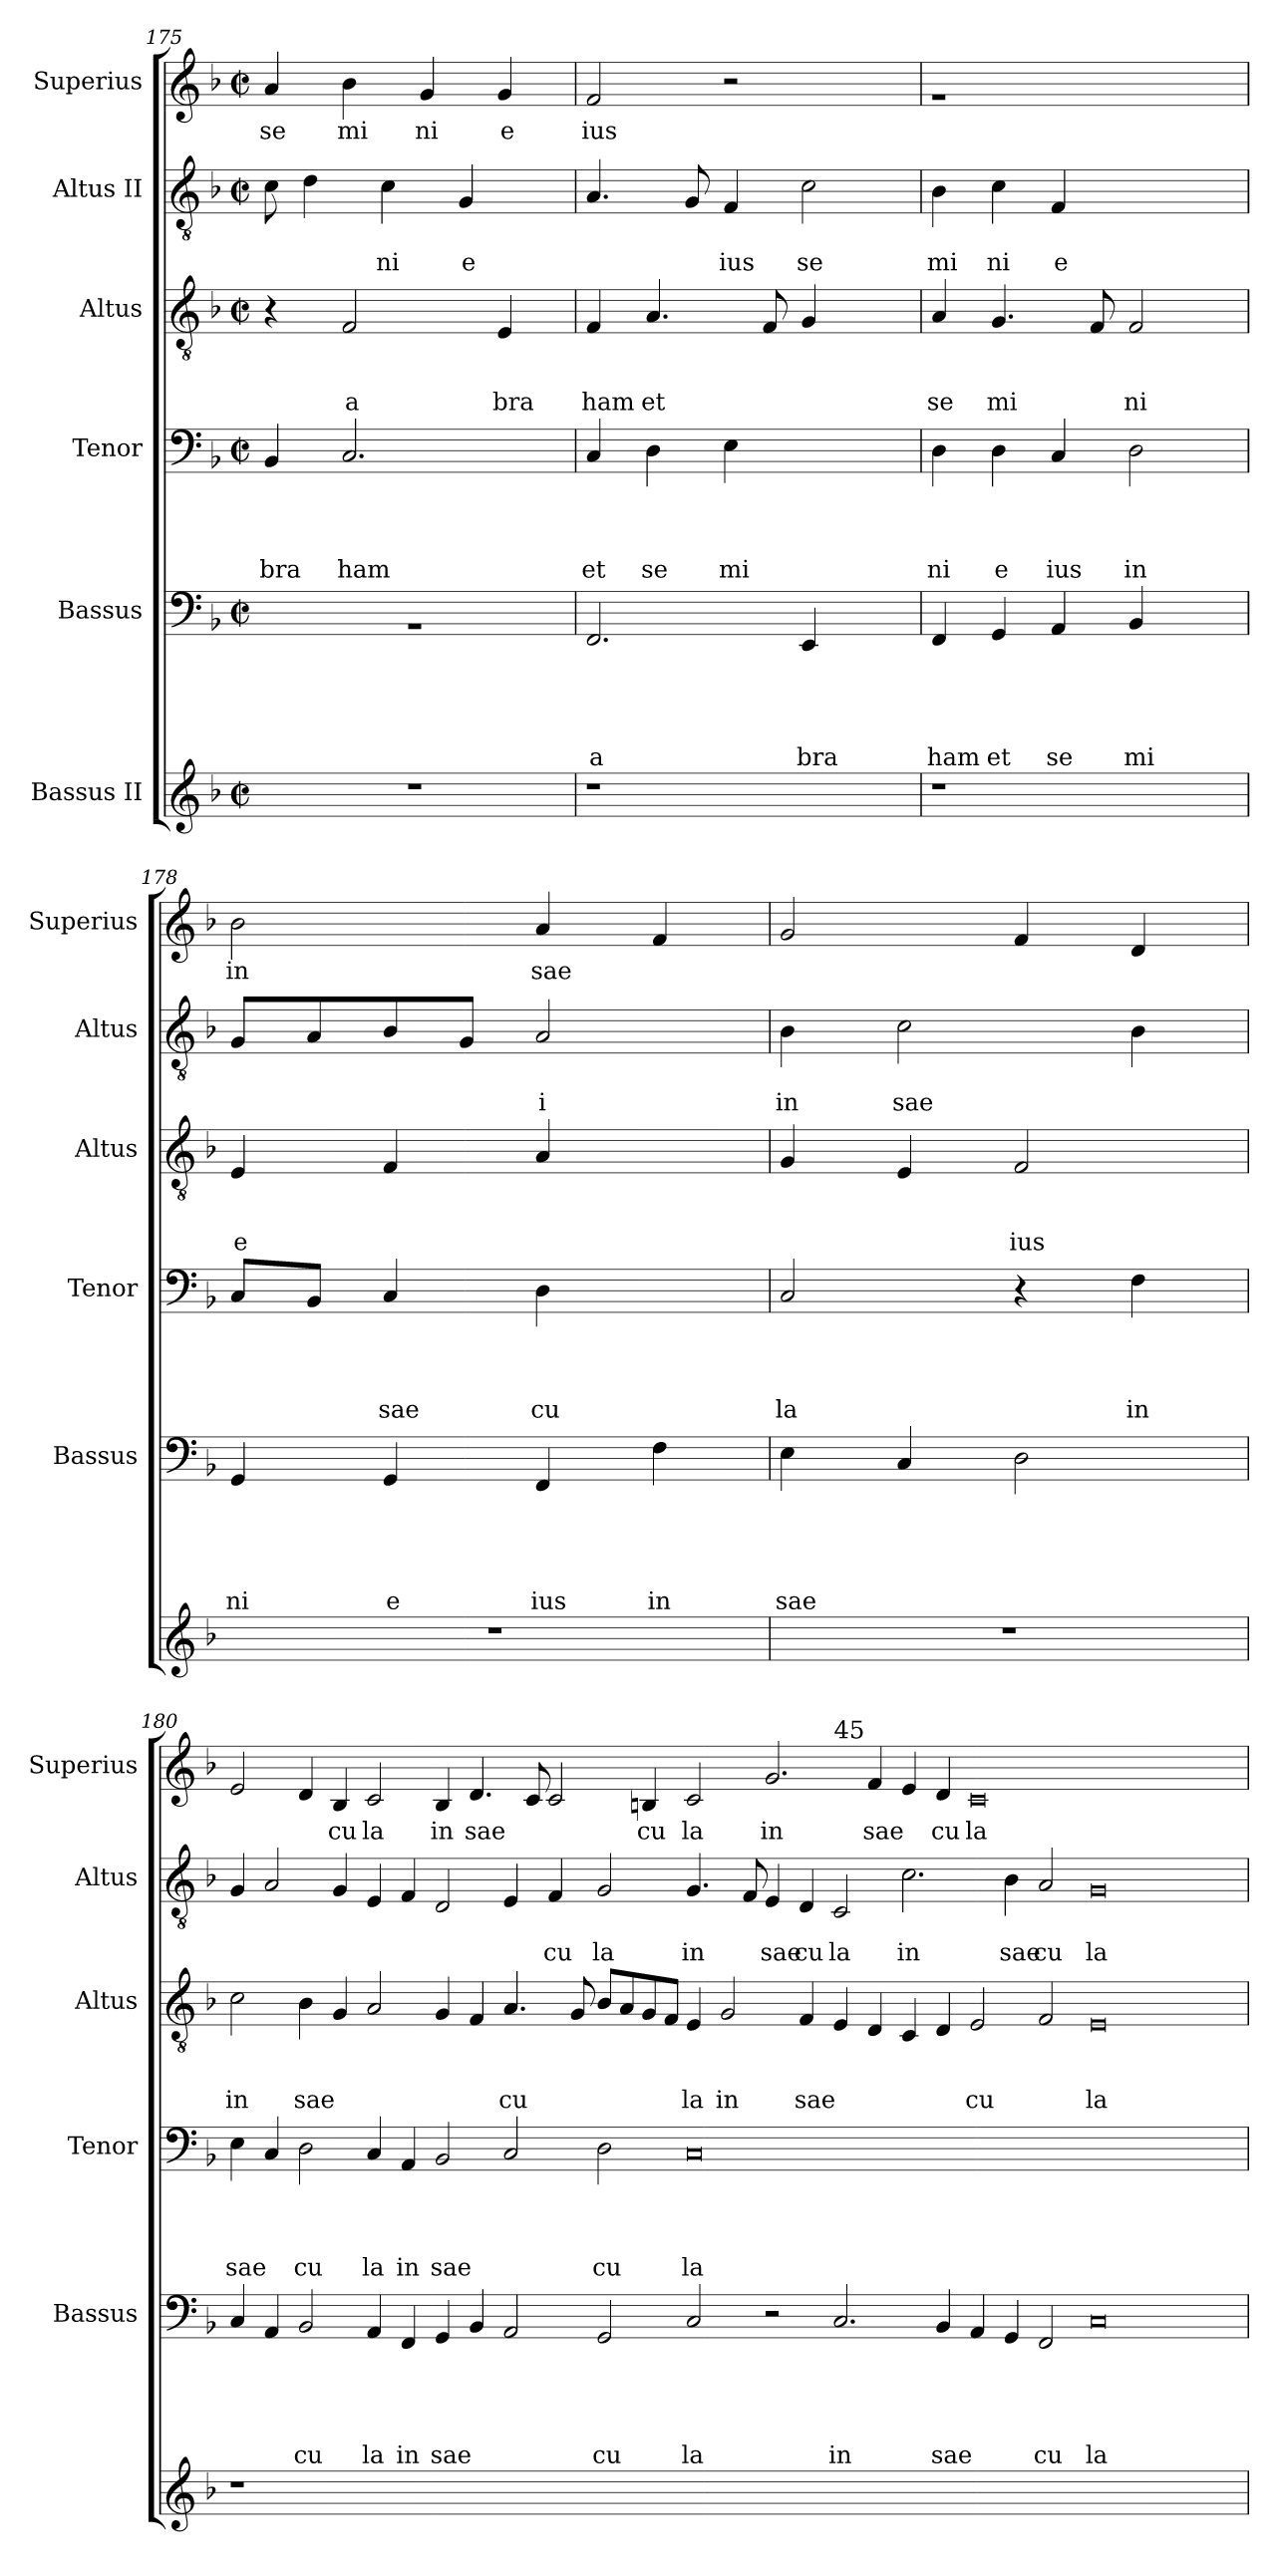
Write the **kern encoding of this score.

**kern	**kern	**text	**text	**text	**text	**text	**kern	**text	**text	**text	**text	**kern	**text	**text	**text	**kern	**text	**text	**kern	**text
*part6	*part5	*part5	*part5	*part5	*part5	*part5	*part4	*part4	*part4	*part4	*part4	*part3	*part3	*part3	*part3	*part2	*part2	*part2	*part1	*part1
*staff6	*staff5	*staff5	*staff5	*staff5	*staff5	*staff5	*staff4	*staff4	*staff4	*staff4	*staff4	*staff3	*staff3	*staff3	*staff3	*staff2	*staff2	*staff2	*staff1	*staff1
*I"Bassus II	*I"Bassus	*	*	*	*	*	*I"Tenor	*	*	*	*	*I"Altus	*	*	*	*I"Altus II	*	*	*I"Superius	*
*	*I'Bassus	*	*	*	*	*	*I'Tenor	*	*	*	*	*I'Altus	*	*	*	*I'Altus	*	*	*I'Superius	*
*clefG2	*clefF4	*	*	*	*	*	*clefF4	*	*	*	*	*clefGv2	*	*	*	*clefGv2	*	*	*clefG2	*
*k[b-]	*k[b-]	*	*	*	*	*	*k[b-]	*	*	*	*	*k[b-]	*	*	*	*k[b-]	*	*	*k[b-]	*
*F:	*F:	*	*	*	*	*	*F:	*	*	*	*	*F:	*	*	*	*F:	*	*	*F:	*
*M2/2	*M2/2	*	*	*	*	*	*M2/2	*	*	*	*	*M2/2	*	*	*	*M2/2	*	*	*M2/2	*
*met(c|)	*met(c|)	*	*	*	*	*	*met(c|)	*	*	*	*	*met(c|)	*	*	*	*met(c|)	*	*	*met(c|)	*
=175	=175	=175	=175	=175	=175	=175	=175	=175	=175	=175	=175	=175	=175	=175	=175	=175	=175	=175	=175	=175
!	!	!	!	!	!	!	!	!	!	!	!LO:LY:b	!	!	!	!	!	!	!	!	!LO:LY:b
1r	1rC	.	.	.	.	.	4BB-/	.	.	.	bra	4r	.	.	.	8c\	.	.	4a/	se
.	.	.	.	.	.	.	.	.	.	.	.	.	.	.	.	4d\	.	.	.	.
!	!	!	!	!	!	!	!	!	!	!	!LO:LY:b	!	!	!	!LO:LY:b	!	!	!	!	!LO:LY:b
.	.	.	.	.	.	.	2.C/	.	.	.	ham	2F/	.	.	a	.	.	.	4b-\	mi
!	!	!	!	!	!	!	!	!	!	!	!	!	!	!	!	!	!	!LO:LY:b	!	!
.	.	.	.	.	.	.	.	.	.	.	.	.	.	.	.	4c\	.	ni	.	.
!	!	!	!	!	!	!	!	!	!	!	!	!	!	!	!	!	!	!	!	!LO:LY:b
.	.	.	.	.	.	.	.	.	.	.	.	.	.	.	.	.	.	.	4g/	ni
!	!	!	!	!	!	!	!	!	!	!	!	!	!	!	!	!	!	!LO:LY:b	!	!
.	.	.	.	.	.	.	.	.	.	.	.	.	.	.	.	4G/	.	e	.	.
!	!	!	!	!	!	!	!	!	!	!	!	!	!	!	!LO:LY:b	!	!	!	!	!LO:LY:b
.	.	.	.	.	.	.	.	.	.	.	.	4E/	.	.	bra	.	.	.	4g/	e
.	.	.	.	.	.	.	.	.	.	.	.	.	.	.	.	8ryy	.	.	.	.
=176	=176	=176	=176	=176	=176	=176	=176	=176	=176	=176	=176	=176	=176	=176	=176	=176	=176	=176	=176	=176
!	!	!	!	!	!	!LO:LY:b	!	!	!	!	!LO:LY:b	!	!	!	!LO:LY:b	!	!	!	!	!LO:LY:b
1r	2.FF/	.	.	.	.	a	4C/	.	.	.	et	4F/	.	.	ham	4.A/	.	.	2f/	ius
!	!	!	!	!	!	!	!	!	!	!	!LO:LY:b	!	!	!	!LO:LY:b	!	!	!	!	!
.	.	.	.	.	.	.	4D\	.	.	.	se	4.A/	.	.	et	.	.	.	.	.
.	.	.	.	.	.	.	.	.	.	.	.	.	.	.	.	8G/	.	.	.	.
!	!	!	!	!	!	!	!	!	!	!	!LO:LY:b	!	!	!	!	!	!	!LO:LY:b	!	!
.	.	.	.	.	.	.	4E\	.	.	.	mi	.	.	.	.	4F/	.	ius	2r	.
.	.	.	.	.	.	.	.	.	.	.	.	8F/	.	.	.	.	.	.	.	.
!	!	!	!	!	!	!LO:LY:b	!	!	!	!	!	!	!	!	!	!	!	!LO:LY:b	!	!
.	4EE/	.	.	.	.	bra	2ryy	.	.	.	.	4G/	.	.	.	2c\	.	se	.	.
4ryy	4ryy	.	.	.	.	.	.	.	.	.	.	4ryy	.	.	.	.	.	.	4ryy	.
=177	=177	=177	=177	=177	=177	=177	=177	=177	=177	=177	=177	=177	=177	=177	=177	=177	=177	=177	=177	=177
!	!	!	!	!	!	!LO:LY:b	!	!	!	!	!LO:LY:b	!	!	!	!LO:LY:b	!	!	!LO:LY:b	!	!
1r	4FF/	.	.	.	.	ham	4D\	.	.	.	ni	4A/	.	.	se	4B-\	.	mi	1ra	.
!	!	!	!	!	!	!LO:LY:b	!	!	!	!	!LO:LY:b	!	!	!	!LO:LY:b	!	!	!LO:LY:b	!	!
.	4GG/	.	.	.	.	et	4D\	.	.	.	e	4.G/	.	.	mi	4c\	.	ni	.	.
!	!	!	!	!	!	!LO:LY:b	!	!	!	!	!LO:LY:b	!	!	!	!	!	!	!LO:LY:b	!	!
.	4AA/	.	.	.	.	se	4C/	.	.	.	ius	.	.	.	.	4F/	.	e	.	.
.	.	.	.	.	.	.	.	.	.	.	.	8F/	.	.	.	.	.	.	.	.
!	!	!	!	!	!	!LO:LY:b	!	!	!	!	!LO:LY:b	!	!	!	!LO:LY:b	!	!	!	!	!
.	4BB-/	.	.	.	.	mi	2D\	.	.	.	in	2F/	.	.	ni	2ryy	.	.	.	.
4ryy	4ryy	.	.	.	.	.	.	.	.	.	.	.	.	.	.	.	.	.	4ryy	.
=178	=178	=178	=178	=178	=178	=178	=178	=178	=178	=178	=178	=178	=178	=178	=178	=178	=178	=178	=178	=178
!	!	!	!	!	!	!LO:LY:b	!	!	!	!	!	!	!	!	!LO:LY:b	!	!	!	!	!LO:LY:b
1r	4GG/	.	.	.	.	ni	8C/L	.	.	.	.	4E/	.	.	e	8G/L	.	.	2b-\	in
.	.	.	.	.	.	.	8BB-/J	.	.	.	.	.	.	.	.	8A/	.	.	.	.
!	!	!	!	!	!	!LO:LY:b	!	!	!	!	!LO:LY:b	!	!	!	!	!	!	!	!	!
.	4GG/	.	.	.	.	e	4C/	.	.	.	sae	4F/	.	.	.	8B-/	.	.	.	.
.	.	.	.	.	.	.	.	.	.	.	.	.	.	.	.	8G/J	.	.	.	.
!	!	!	!	!	!	!LO:LY:b	!	!	!	!	!LO:LY:b	!	!	!	!	!	!	!LO:LY:b:rj	!	!LO:LY:b
.	4FF/	.	.	.	.	ius	4D\	.	.	.	cu	4A/	.	.	.	2A/	.	i	4a/	sae
!	!	!	!	!	!	!LO:LY:b	!	!	!	!	!	!	!	!	!	!	!	!	!	!
.	4F\	.	.	.	.	in	4ryy	.	.	.	.	4ryy	.	.	.	.	.	.	4f/	.
=179	=179	=179	=179	=179	=179	=179	=179	=179	=179	=179	=179	=179	=179	=179	=179	=179	=179	=179	=179	=179
!	!	!	!	!	!	!LO:LY:b	!	!	!	!	!LO:LY:b	!	!	!	!	!	!	!LO:LY:b	!	!
1r	4E\	.	.	.	.	sae	2C/	.	.	.	la	4G/	.	.	.	4B-\	.	in	2g/	.
!	!	!	!	!	!	!	!	!	!	!	!	!	!	!	!	!	!	!LO:LY:b	!	!
.	4C/	.	.	.	.	.	.	.	.	.	.	4E/	.	.	.	2c\	.	sae	.	.
!	!	!	!	!	!	!	!	!	!	!	!	!	!	!	!LO:LY:b	!	!	!	!	!
.	2D\	.	.	.	.	.	4r	.	.	.	.	2F/	.	.	ius	.	.	.	4f/	.
!	!	!	!	!	!	!	!	!	!	!	!LO:LY:b	!	!	!	!	!	!	!	!	!
.	.	.	.	.	.	.	4F\	.	.	.	in	.	.	.	.	4B-\	.	.	4d/	.
!!LO:PB:g=z
=180	=180	=180	=180	=180	=180	=180	=180	=180	=180	=180	=180	=180	=180	=180	=180	=180	=180	=180	=180	=180
!	!	!	!	!	!	!	!	!	!	!	!LO:LY:b	!	!	!	!LO:LY:b	!	!	!	!	!
*	*	*	*	*	*	*	*	*	*	*	*	*	*	*	*	*	*	*	*^	*
1r	4C/	.	.	.	.	.	4E\	.	.	.	sae	2c\	.	.	in	4G/	.	.	2e/	00ryy	.
.	4AA/	.	.	.	.	.	4C/	.	.	.	.	.	.	.	.	2A/	.	.	.	.	.
!	!	!	!	!	!	!LO:LY:b	!	!	!	!	!LO:LY:b	!	!	!	!LO:LY:b	!	!	!	!	!	!
.	2BB-/	.	.	.	.	cu	2D\	.	.	.	cu	4B-\	.	.	sae	.	.	.	4d/	.	.
!	!	!	!	!	!	!	!	!	!	!	!	!	!	!	!	!	!	!	!	!	!LO:LY:b
.	.	.	.	.	.	.	.	.	.	.	.	4G/	.	.	.	4G/	.	.	4B-/	.	cu
!	!	!	!	!	!	!LO:LY:b	!	!	!	!	!LO:LY:b	!	!	!	!	!	!	!	!	!	!LO:LY:b
1%7ryy	4AA/	.	.	.	.	la	4C/	.	.	.	la	2A/	.	.	.	4E/	.	.	2c/	.	la
!	!	!	!	!	!	!LO:LY:b	!	!	!	!	!LO:LY:b	!	!	!	!	!	!	!	!	!	!
.	4FF/	.	.	.	.	in	4AA/	.	.	.	in	.	.	.	.	4F/	.	.	.	.	.
!	!	!	!	!	!	!LO:LY:b	!	!	!	!	!LO:LY:b	!	!	!	!	!	!	!	!	!	!LO:LY:b
.	4GG/	.	.	.	.	sae	2BB-/	.	.	.	sae	4G/	.	.	.	2D/	.	.	4B-/	.	in
!	!	!	!	!	!	!	!	!	!	!	!	!	!	!	!	!	!	!	!	!	!LO:LY:b
.	4BB-/	.	.	.	.	.	.	.	.	.	.	4F/	.	.	.	.	.	.	4.d/	.	sae
!	!	!	!	!	!	!	!	!	!	!	!	!	!	!	!LO:LY:b	!	!	!	!	!	!
.	2AA/	.	.	.	.	.	2C/	.	.	.	.	4.A/	.	.	cu	4E/	.	.	.	.	.
.	.	.	.	.	.	.	.	.	.	.	.	.	.	.	.	.	.	.	8c/	.	.
!	!	!	!	!	!	!	!	!	!	!	!	!	!	!	!	!	!	!LO:LY:b	!	!	!
.	.	.	.	.	.	.	.	.	.	.	.	.	.	.	.	4F/	.	cu	2c/	.	.
.	.	.	.	.	.	.	.	.	.	.	.	8G/	.	.	.	.	.	.	.	.	.
!	!	!	!	!	!	!LO:LY:b	!	!	!	!	!LO:LY:b	!	!	!	!	!	!	!LO:LY:b	!	!	!
.	2GG/	.	.	.	.	cu	2D\	.	.	.	cu	8B-/L	.	.	.	2G/	.	la	.	.	.
.	.	.	.	.	.	.	.	.	.	.	.	8A/	.	.	.	.	.	.	.	.	.
!	!	!	!	!	!	!	!	!	!	!	!	!	!	!	!	!	!	!	!	!	!LO:LY:b
.	.	.	.	.	.	.	.	.	.	.	.	8G/	.	.	.	.	.	.	4B/	.	cu
.	.	.	.	.	.	.	.	.	.	.	.	8F/J	.	.	.	.	.	.	.	.	.
!	!	!	!	!	!	!LO:LY:b	!	!	!	!	!LO:LY:b	!	!	!	!LO:LY:b	!	!	!LO:LY:b	!	!	!LO:LY:b
.	2C/	.	.	.	.	la	0C	.	.	.	la	4E/	.	.	la	4.G/	.	in	2c/	.	la
!	!	!	!	!	!	!	!	!	!	!	!	!	!	!	!LO:LY:b	!	!	!	!	!	!
.	.	.	.	.	.	.	.	.	.	.	.	2G/	.	.	in	.	.	.	.	.	.
.	.	.	.	.	.	.	.	.	.	.	.	.	.	.	.	8F/	.	.	.	.	.
!	!	!	!	!	!	!	!	!	!	!	!	!	!	!	!	!	!	!LO:LY:b	!	!	!LO:LY:b
.	2r	.	.	.	.	.	.	.	.	.	.	.	.	.	.	4E/	.	sae	2.g/	.	in
!	!	!	!	!	!	!	!	!	!	!	!	!	!	!	!LO:LY:b	!	!	!LO:LY:b	!	!	!
.	.	.	.	.	.	.	.	.	.	.	.	4F/	.	.	sae	4D/	.	cu	.	.	.
!	!	!	!	!	!	!	!	!	!	!	!	!	!	!	!	!	!	!	!	!LO:TX:a:t=45	!
!	!	!	!	!	!	!LO:LY:b	!	!	!	!	!	!	!	!	!	!	!	!LO:LY:b	!	!	!
.	2.C/	.	.	.	.	in	.	.	.	.	.	4E/	.	.	.	2C/	.	la	.	00ryy	.
!	!	!	!	!	!	!	!	!	!	!	!	!	!	!	!	!	!	!	!	!	!LO:LY:b
.	.	.	.	.	.	.	.	.	.	.	.	4D/	.	.	.	.	.	.	4f/	.	sae
!	!	!	!	!	!	!	!	!	!	!	!	!	!	!	!	!	!	!LO:LY:b	!	!	!
.	.	.	.	.	.	.	.	.	.	.	.	4C/	.	.	.	2.c\	.	in	4e/	.	.
!	!	!	!	!	!	!LO:LY:b	!	!	!	!	!	!	!	!	!	!	!	!	!	!	!LO:LY:b
.	4BB-/	.	.	.	.	sae	.	.	.	.	.	4D/	.	.	.	.	.	.	4d/	.	cu
!	!	!	!	!	!	!	!	!	!	!	!	!	!	!	!LO:LY:b	!	!	!	!	!	!LO:LY:b
.	4AA/	.	.	.	.	.	0.ryy	.	.	.	.	2E/	.	.	cu	.	.	.	0c	.	la
!	!	!	!	!	!	!	!	!	!	!	!	!	!	!	!	!	!	!LO:LY:b	!	!	!
.	4GG/	.	.	.	.	.	.	.	.	.	.	.	.	.	.	4B-\	.	sae	.	.	.
!	!	!	!	!	!	!LO:LY:b	!	!	!	!	!	!	!	!	!	!	!	!LO:LY:b	!	!	!
.	2FF/	.	.	.	.	cu	.	.	.	.	.	2F/	.	.	.	2A/	.	cu	.	.	.
!	!	!	!	!	!	!LO:LY:b	!	!	!	!	!	!	!	!	!LO:LY:b	!	!	!LO:LY:b	!	!	!
.	0C	.	.	.	.	la	.	.	.	.	.	0E	.	.	la	0G	.	la	.	.	.
.	.	.	.	.	.	.	.	.	.	.	.	.	.	.	.	.	.	.	1ryy	.	.
*	*	*	*	*	*	*	*	*	*	*	*	*	*	*	*	*	*	*	*v	*v	*
=!	=!	=!	=!	=!	=!	=!	=!	=!	=!	=!	=!	=!	=!	=!	=!	=!	=!	=!	=!	=!
*-	*-	*-	*-	*-	*-	*-	*-	*-	*-	*-	*-	*-	*-	*-	*-	*-	*-	*-	*-	*-
